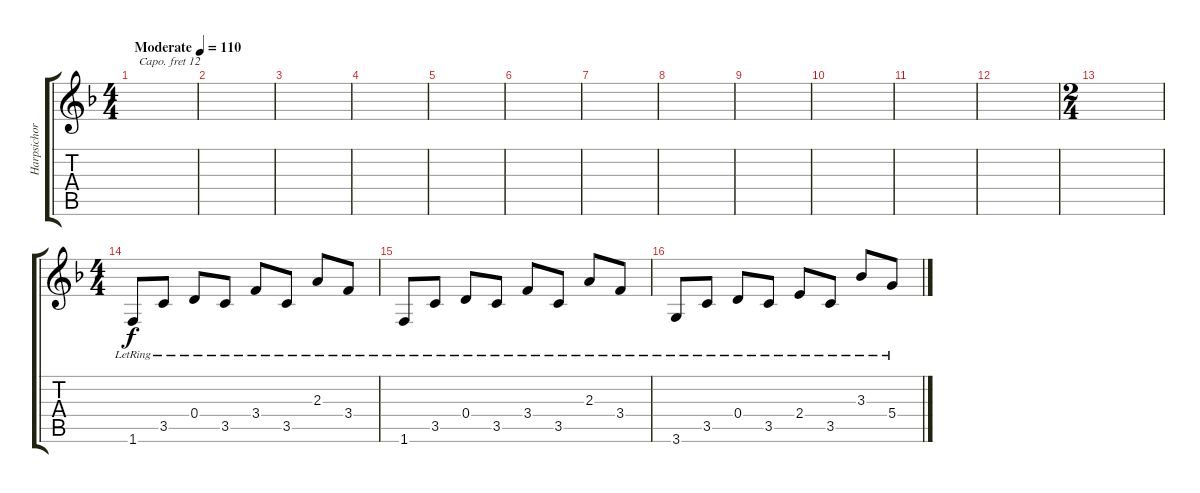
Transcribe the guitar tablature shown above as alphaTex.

\track ("Harpsichord" "Harpsichor") {instrument harpsichord}
\staff {score tabs}
\capo 12
\tuning (E4 B3 G3 D3 A2 E2) {hide}
\ts (4 4)
\tempo (110 "Moderate")
\clef g2
\ks f
|
|
|
|
|
|
|
|
|
|
|
|
\ts (2 4)
|
\ts (4 4)
1.6{lr}.8 3.5{lr}.8 0.4{lr}.8 3.5{lr}.8 3.4{lr}.8 3.5{lr}.8 2.3{lr}.8 3.4{lr}.8 |
1.6{lr}.8 3.5{lr}.8 0.4{lr}.8 3.5{lr}.8 3.4{lr}.8 3.5{lr}.8 2.3{lr}.8 3.4{lr}.8 |
3.6{lr}.8 3.5{lr}.8 0.4{lr}.8 3.5{lr}.8 2.4{lr}.8 3.5{lr}.8 3.3{lr}.8 5.4{lr}.8
